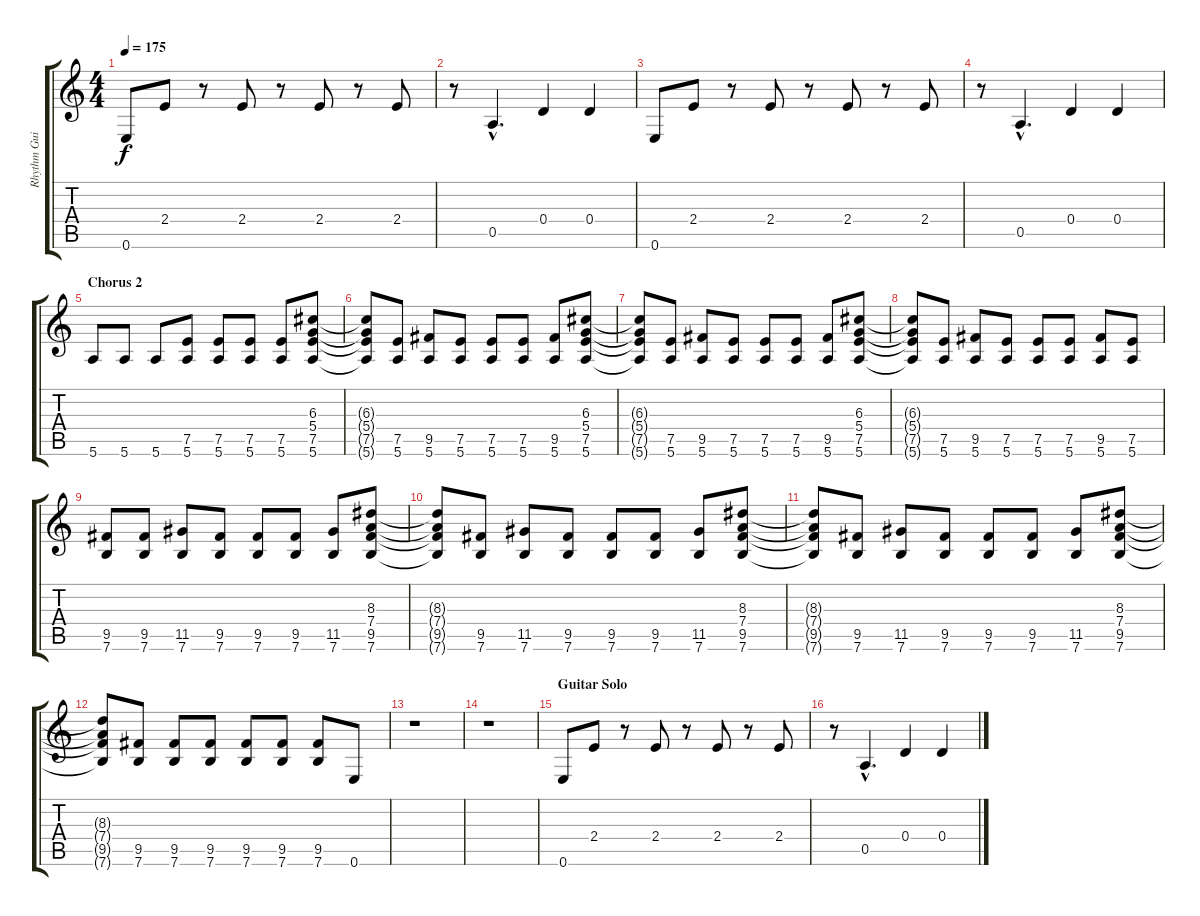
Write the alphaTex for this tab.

\track ("Rhythm Guitar 2" "Rhythm Gui") {instrument overdrivenguitar}
\staff {score tabs}
\tuning (E4 B3 G3 D3 A2 E2) {hide}
\ts (4 4)
\tempo 175
\clef g2
\ks c
0.6.8{dy f} 2.4.8 r.8 2.4.8 r.8 2.4.8 r.8 2.4.8 |
r.8 0.5{hac}.4{d} 0.4.4 0.4.4 |
0.6.8 2.4.8 r.8 2.4.8 r.8 2.4.8 r.8 2.4.8 |
r.8 0.5{hac}.4{d} 0.4.4 0.4.4 |
\section ("" "Chorus 2")
5.6.8 5.6.8 5.6.8 (7.5 5.6).8 (7.5 5.6).8 (7.5 5.6).8 (7.5 5.6).8 (6.3 5.4 7.5 5.6).8 |
(6.3{t} 5.4{t} 7.5{t} 5.6{t}).8 (7.5 5.6).8 (9.5 5.6).8 (7.5 5.6).8 (7.5 5.6).8 (7.5 5.6).8 (9.5 5.6).8 (6.3 5.4 7.5 5.6).8 |
(6.3{t} 5.4{t} 7.5{t} 5.6{t}).8 (7.5 5.6).8 (9.5 5.6).8 (7.5 5.6).8 (7.5 5.6).8 (7.5 5.6).8 (9.5 5.6).8 (6.3 5.4 7.5 5.6).8 |
(6.3{t} 5.4{t} 7.5{t} 5.6{t}).8 (7.5 5.6).8 (9.5 5.6).8 (7.5 5.6).8 (7.5 5.6).8 (7.5 5.6).8 (9.5 5.6).8 (7.5 5.6).8 |
(9.5 7.6).8 (9.5 7.6).8 (11.5 7.6).8 (9.5 7.6).8 (9.5 7.6).8 (9.5 7.6).8 (11.5 7.6).8 (8.3 7.4 9.5 7.6).8 |
(8.3{t} 7.4{t} 9.5{t} 7.6{t}).8 (9.5 7.6).8 (11.5 7.6).8 (9.5 7.6).8 (9.5 7.6).8 (9.5 7.6).8 (11.5 7.6).8 (8.3 7.4 9.5 7.6).8 |
(8.3{t} 7.4{t} 9.5{t} 7.6{t}).8 (9.5 7.6).8 (11.5 7.6).8 (9.5 7.6).8 (9.5 7.6).8 (9.5 7.6).8 (11.5 7.6).8 (8.3 7.4 9.5 7.6).8 |
(8.3{t} 7.4{t} 9.5{t} 7.6{t}).8 (9.5 7.6).8 (9.5 7.6).8 (9.5 7.6).8 (9.5 7.6).8 (9.5 7.6).8 (9.5 7.6).8 0.6.8 |
r.1 |
r.1 |
\section ("" "Guitar Solo")
0.6.8 2.4.8 r.8 2.4.8 r.8 2.4.8 r.8 2.4.8 |
r.8 0.5{hac}.4{d} 0.4.4 0.4.4
